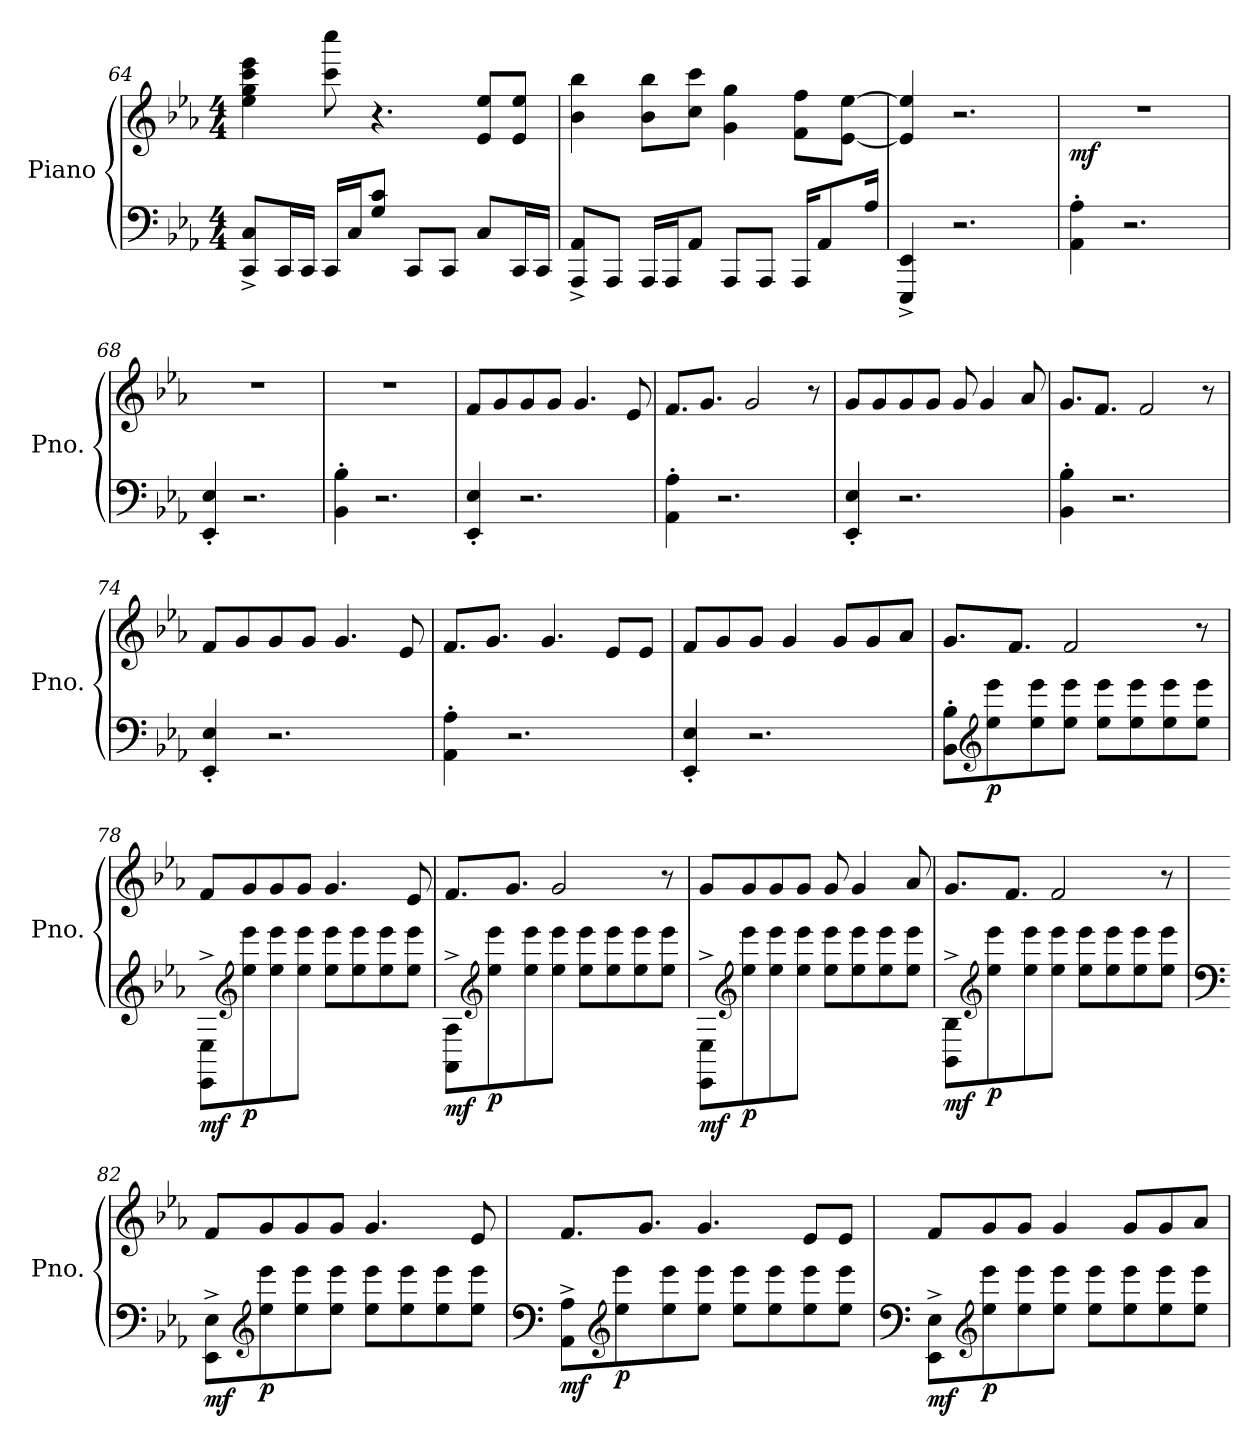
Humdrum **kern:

**kern	**kern	**dynam
*part1	*part1	*part1
*staff2	*staff1	*staff1/2
*I"Piano	*	*
*I'Pno.	*	*
!!LO:LB:g=z
*clefF4	*clefG2	*
*k[b-e-a-]	*k[b-e-a-]	*
*M4/4	*M4/4	*
=64	=64	=64
8CC/^ 8C/^L	4ee-\ 4gg\ 4ccc\ 4eee-\	.
16CC/L	.	.
16CC/JJ	.	.
16CC/LL	8ccc\ 8cccc\	.
16C/J	.	.
8G/ 8c/J	4.r	.
8CC/L	.	.
8CC/J	.	.
8C/L	8e-/ 8ee-/L	.
16CC/L	8e-/ 8ee-/J	.
16CC/JJ	.	.
=65	=65	=65
8AAA-/^ 8AA-/^L	4b-\ 4bb-\	.
8AAA-/J	.	.
16AAA-/LL	8b-\ 8bb-\L	.
16AAA-/J	.	.
8AA-/J	8cc\ 8ccc\J	.
8AAA-/L	4g\ 4gg\	.
8AAA-/J	.	.
16AAA-/KL	8f\ 8ff\L	.
8AA-/	.	.
.	[8e-\ [8ee-\J	.
16A-/Jk	.	.
=66	=66	=66
4EEE-/^ 4EE-/^	4e-/] 4ee-/]	.
2.r	2.r	.
=67	=67	=67
!	!	!LO:DY:b
4AA-\' 4A-\'	1r	mf
2.r	.	.
=68	=68	=68
4EE-/' 4E-/'	1r	.
2.r	.	.
=69	=69	=69
4BB-\' 4B-\'	1r	.
2.r	.	.
!!LO:LB:g=z
=70	=70	=70
4EE-/' 4E-/'	8f/L	.
.	8g/	.
2.r	8g/	.
.	8g/J	.
.	4.g/	.
.	8e-/	.
=71	=71	=71
4AA-\' 4A-\'	8.f/L	.
.	8.g/J	.
2.r	.	.
.	2g/	.
.	8r	.
=72	=72	=72
4EE-/' 4E-/'	8g/L	.
.	8g/	.
2.r	8g/	.
.	8g/J	.
.	8g/	.
.	4g/	.
.	8a-/	.
=73	=73	=73
4BB-\' 4B-\'	8.g/L	.
.	8.f/J	.
2.r	.	.
.	2f/	.
.	8r	.
=74	=74	=74
4EE-/' 4E-/'	8f/L	.
.	8g/	.
2.r	8g/	.
.	8g/J	.
.	4.g/	.
.	8e-/	.
=75	=75	=75
4AA-\' 4A-\'	8.f/L	.
.	8.g/J	.
2.r	.	.
.	4.g/	.
.	8e-/L	.
.	8e-/J	.
!!LO:LB:g=z
=76	=76	=76
4EE-/' 4E-/'	8f/L	.
.	8g/	.
2.r	8g/J	.
.	4g/	.
.	8g/L	.
.	8g/	.
.	8a-/J	.
=77	=77	=77
8BB-\' 8B-\'L	8.g/L	.
*clefG2	*	*
!	!	!LO:DY:b=2
8ee-\ 8eee-\	.	p
.	8.f/J	.
8ee-\ 8eee-\	.	.
8ee-\ 8eee-\J	2f/	.
8ee-\ 8eee-\L	.	.
8ee-\ 8eee-\	.	.
8ee-\ 8eee-\	.	.
8ee-\ 8eee-\J	8r	.
=78	=78	=78
!	!	!LO:DY:b=2
8EE-\^ 8E-\^L	8f/L	mf
*clefG2	*	*
!	!	!LO:DY:b=2
8ee-\ 8eee-\	8g/	p
8ee-\ 8eee-\	8g/	.
8ee-\ 8eee-\J	8g/J	.
8ee-\ 8eee-\L	4.g/	.
8ee-\ 8eee-\	.	.
8ee-\ 8eee-\	.	.
8ee-\ 8eee-\J	8e-/	.
!!LO:PB:g=z
=79	=79	=79
!	!	!LO:DY:b=2
8AA-\^ 8A-\^L	8.f/L	mf
*clefG2	*	*
!	!	!LO:DY:b=2
8ee-\ 8eee-\	.	p
.	8.g/J	.
8ee-\ 8eee-\	.	.
8ee-\ 8eee-\J	2g/	.
8ee-\ 8eee-\L	.	.
8ee-\ 8eee-\	.	.
8ee-\ 8eee-\	.	.
8ee-\ 8eee-\J	8r	.
=80	=80	=80
!	!	!LO:DY:b=2
8EE-\^ 8E-\^L	8g/L	mf
*clefG2	*	*
!	!	!LO:DY:b=2
8ee-\ 8eee-\	8g/	p
8ee-\ 8eee-\	8g/	.
8ee-\ 8eee-\J	8g/J	.
8ee-\ 8eee-\L	8g/	.
8ee-\ 8eee-\	4g/	.
8ee-\ 8eee-\	.	.
8ee-\ 8eee-\J	8a-/	.
=81	=81	=81
!	!	!LO:DY:b=2
8BB-\^ 8B-\^L	8.g/L	mf
*clefG2	*	*
!	!	!LO:DY:b=2
8ee-\ 8eee-\	.	p
.	8.f/J	.
8ee-\ 8eee-\	.	.
8ee-\ 8eee-\J	2f/	.
8ee-\ 8eee-\L	.	.
8ee-\ 8eee-\	.	.
8ee-\ 8eee-\	.	.
8ee-\ 8eee-\J	8r	.
!!LO:LB:g=z
=82	=82	=82
*clefF4	*	*
!	!	!LO:DY:b=2
8EE-\^ 8E-\^L	8f/L	mf
*clefG2	*	*
!	!	!LO:DY:b=2
8ee-\ 8eee-\	8g/	p
8ee-\ 8eee-\	8g/	.
8ee-\ 8eee-\J	8g/J	.
8ee-\ 8eee-\L	4.g/	.
8ee-\ 8eee-\	.	.
8ee-\ 8eee-\	.	.
8ee-\ 8eee-\J	8e-/	.
=83	=83	=83
*clefF4	*	*
!	!	!LO:DY:b=2
8AA-\^ 8A-\^L	8.f/L	mf
*clefG2	*	*
!	!	!LO:DY:b=2
8ee-\ 8eee-\	.	p
.	8.g/J	.
8ee-\ 8eee-\	.	.
8ee-\ 8eee-\J	4.g/	.
8ee-\ 8eee-\L	.	.
8ee-\ 8eee-\	.	.
8ee-\ 8eee-\	8e-/L	.
8ee-\ 8eee-\J	8e-/J	.
=84	=84	=84
*clefF4	*	*
!	!	!LO:DY:b=2
8EE-\^ 8E-\^L	8f/L	mf
*clefG2	*	*
!	!	!LO:DY:b=2
8ee-\ 8eee-\	8g/	p
8ee-\ 8eee-\	8g/J	.
8ee-\ 8eee-\J	4g/	.
8ee-\ 8eee-\L	.	.
8ee-\ 8eee-\	8g/L	.
8ee-\ 8eee-\	8g/	.
8ee-\ 8eee-\J	8a-/J	.
=	=	=
*-	*-	*-
